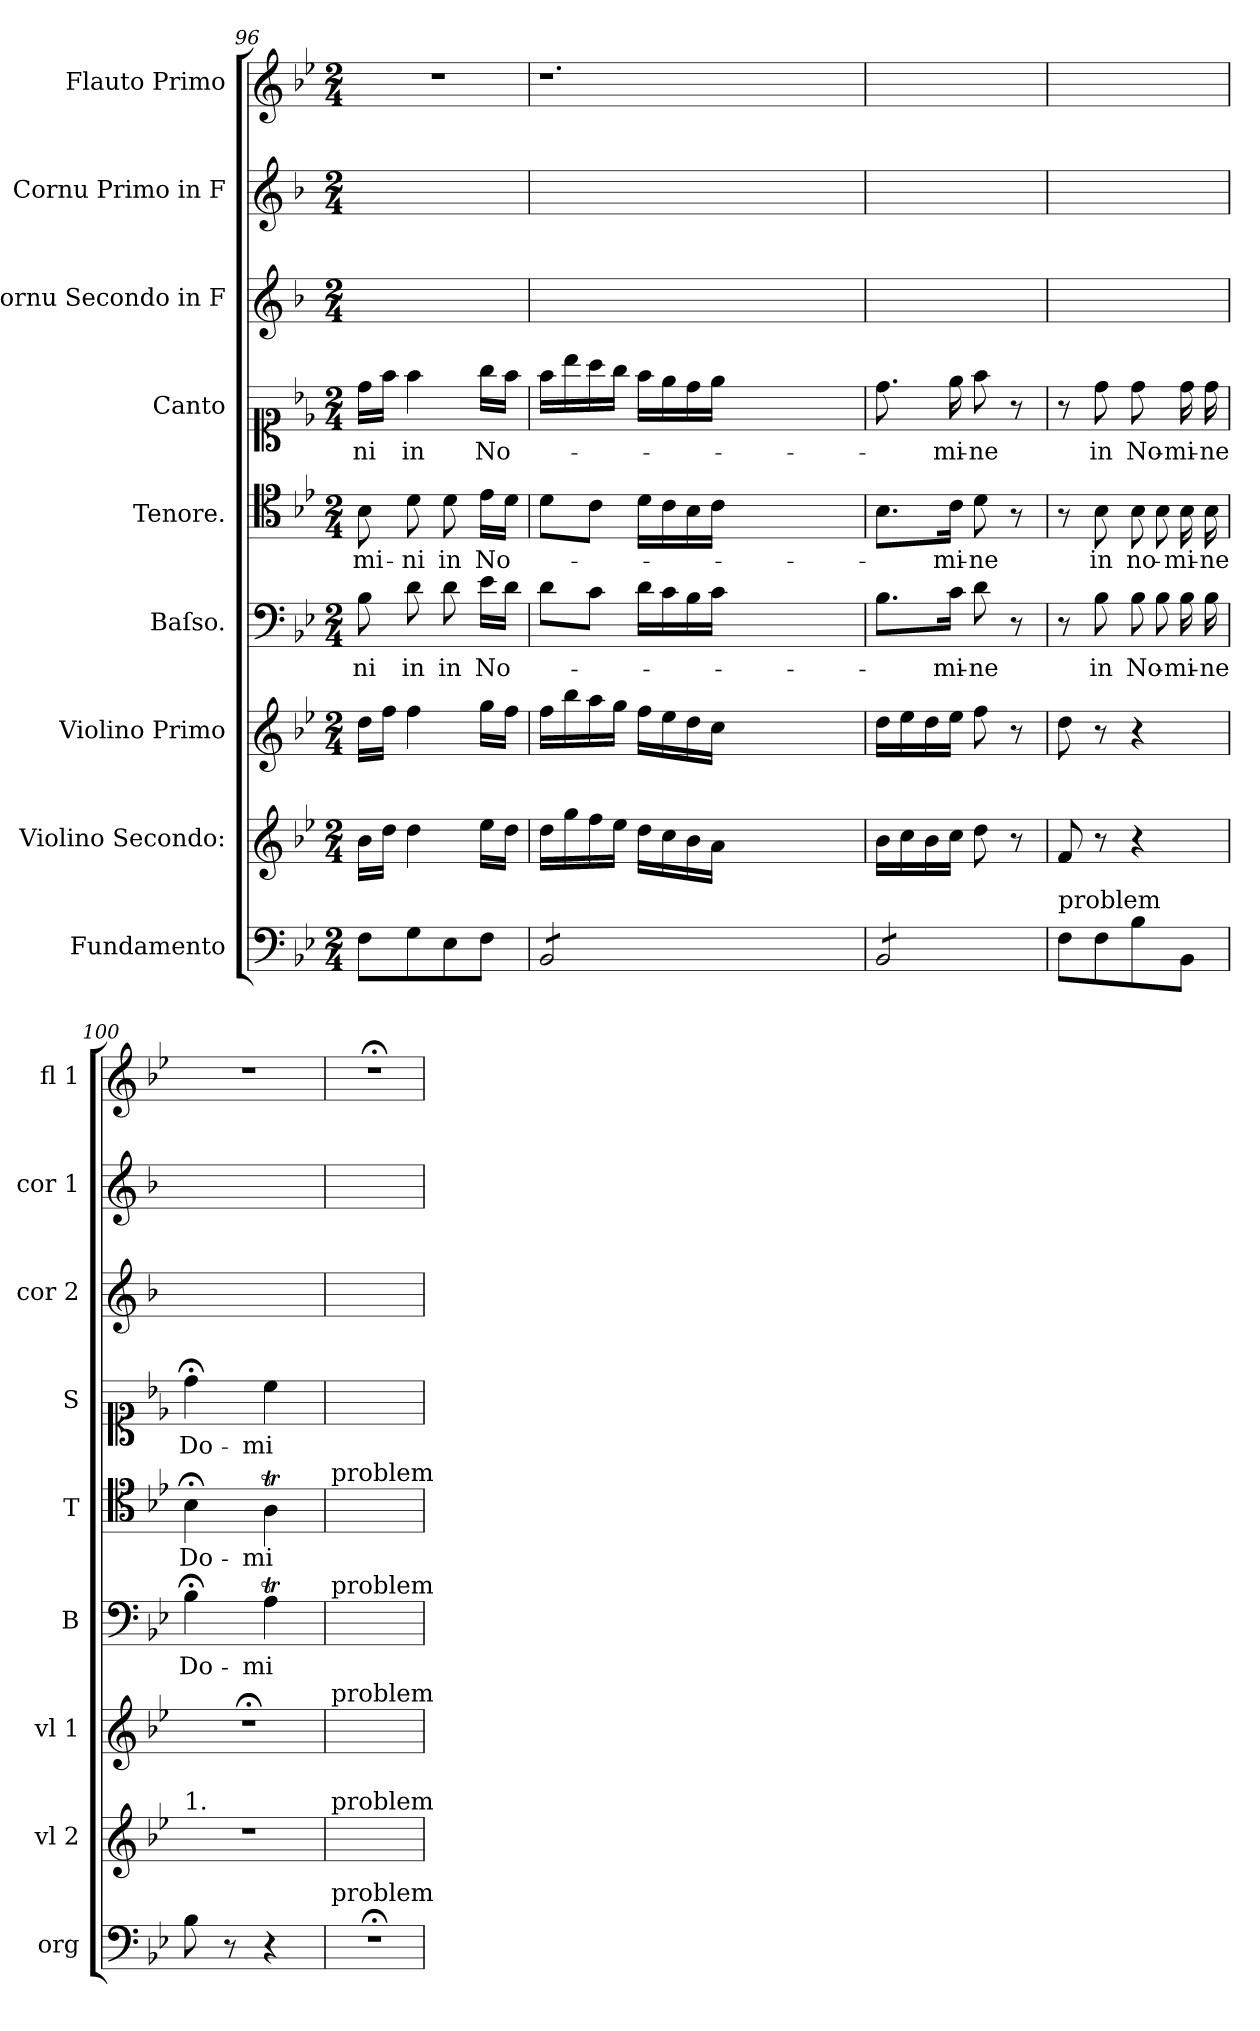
**kern	**kern	**kern	**kern	**text	**kern	**text	**kern	**text	**kern	**kern	**kern
*part9	*part8	*part7	*part6	*part6	*part5	*part5	*part4	*part4	*part3	*part2	*part1
*staff9	*staff8	*staff7	*staff6	*staff6	*staff5	*staff5	*staff4	*staff4	*staff3	*staff2	*staff1
*I"Fundamento	*I"Violino Secondo:	*I"Violino Primo	*I"Baſso.	*	*I"Tenore.	*	*I"Canto	*	*I"Cornu Secondo in F	*I"Cornu Primo in F	*I"Flauto Primo
*I'org	*I'vl 2	*I'vl 1	*I'B	*	*I'T	*	*I'S	*	*I'cor 2	*I'cor 1	*I'fl 1
*clefF4	*clefG2	*clefG2	*clefF4	*	*clefC4	*	*clefC1	*	*clefG2	*clefG2	*clefG2
*	*	*	*	*	*	*	*	*	*ITrd4c7	*ITrd4c7	*
*k[b-e-]	*k[b-e-]	*k[b-e-]	*k[b-e-]	*	*k[b-e-]	*	*k[b-e-]	*	*k[b-e-]	*k[b-e-]	*k[b-e-]
*M2/4	*M2/4	*M2/4	*M2/4	*	*M2/4	*	*M2/4	*	*M2/4	*M2/4	*M2/4
=96	=96	=96	=96	=96	=96	=96	=96	=96	=96	=96	=96
8F\L	16b-\LL	16dd\LL	8B-\	-ni	8B-\	-mi-	16dd\LL	-ni	2ryy	2ryy	2r
.	16dd\JJ	16ff\JJ	.	.	.	.	16ff\JJ	.	.	.	.
8G\	4dd\	4ff\	8d\	in	8d\	-ni	4ff\	in	.	.	.
8E-\	.	.	8d\	in	8d\	in	.	.	.	.	.
8F\J	16ee-\LL	16gg\LL	16e-\LL	No-	16e-\LL	No-	16gg\LL	No-	.	.	.
.	16dd\JJ	16ff\JJ	16d\JJ	.	16d\JJ	.	16ff\JJ	.	.	.	.
=97	=97	=97	=97	=97	=97	=97	=97	=97	=97	=97	=97
*tremolo	*	*	*	*	*	*	*	*	*	*	*
8BB-/L	16dd\LL	16ff\LL	8d\L	.	8d\L	.	16ff\LL	.	2ryy	2ryy	1.r
.	16gg\	16bb-\	.	.	.	.	16bb-\	.	.	.	.
8BB-/	16ff\	16aa\	8c\J	.	8c\J	.	16aa\	.	.	.	.
.	16ee-\JJ	16gg\JJ	.	.	.	.	16gg\JJ	.	.	.	.
8BB-/	16dd\LL	16ff\LL	16d\LL	.	16d\LL	.	16ff\LL	.	.	.	.
.	16cc\	16ee-\	16c\	.	16c\	.	16ee-\	.	.	.	.
8BB-/J	16b-\	16dd\	16B-\	.	16B-\	.	16dd\	.	.	.	.
.	16a\JJ	16cc\JJ	16c\JJ	.	16c\JJ	.	16ee-\JJ	.	.	.	.
1ryy	1ryy	1ryy	1ryy	.	1ryy	.	1ryy	.	1ryy	1ryy	.
=98	=98	=98	=98	=98	=98	=98	=98	=98	=98	=98	=98
8BB-/L	16b-\LL	16dd\LL	8.B-\L	.	8.B-\L	.	8.dd\	.	2ryy	2ryy	2ryy
.	16cc\	16ee-\	.	.	.	.	.	.	.	.	.
8BB-/	16b-\	16dd\	.	.	.	.	.	.	.	.	.
.	16cc\JJ	16ee-\JJ	16c\Jk	-mi-	16c\Jk	-mi-	16ee-\	-mi-	.	.	.
8BB-/	8dd\	8ff\	8d\	-ne	8d\	-ne	8ff\	-ne	.	.	.
8BB-/J	8r	8r	8r	.	8r	.	8r	.	.	.	.
*Xtremolo	*	*	*	*	*	*	*	*	*	*	*
=99	=99	=99	=99	=99	=99	=99	=99	=99	=99	=99	=99
!LO:TX:a:t=problem	!	!	!	!	!	!	!	!	!	!	!
8F\L	8f/	8dd\	8r	.	8r	.	8r	.	2ryy	2ryy	2ryy
8F\	8r	8r	8B-\	in	8B-\	in	8dd\	in	.	.	.
!	!	!	!LO:N:vis=8	!	!LO:N:vis=8	!	!	!	!	!	!
8B-\	4r	4r	16B-\	No-	16B-\	no-	8dd\	No-	.	.	.
!	!	!	!LO:N:vis=8	!	!LO:N:vis=8	!	!	!	!	!	!
.	.	.	16B-\	.	16B-\	.	.	.	.	.	.
8BB-/J	.	.	16B-\	-mi-	16B-\	-mi-	16dd\	-mi-	.	.	.
.	.	.	16B-\	-ne	16B-\	-ne	16dd\	-ne	.	.	.
=100	=100	=100	=100	=100	=100	=100	=100	=100	=100	=100	=100
!	!LO:TX:a:t=1.	!	!	!	!	!	!	!	!	!	!
8B-\	2r	2r;<	4B-;<\	Do-	4B-;<\	Do-	4dd;<\	Do-	2ryy	2ryy	2r
8r	.	.	.	.	.	.	.	.	.	.	.
4r	.	.	4At\	-mi-	4At\	-mi-	4cc\	-mi-	.	.	.
=101	=101	=101	=101	=101	=101	=101	=101	=101	=101	=101	=101
!	!	!	!	!	!LO:TX:a:t=problem	!	!	!	!	!	!
!	!	!	!LO:TX:a:t=problem	!	!	!	!	!	!	!	!
!	!	!LO:TX:a:t=problem	!	!	!	!	!	!	!	!	!
!	!LO:TX:a:t=problem	!	!	!	!	!	!	!	!	!	!
!LO:TX:a:t=problem	!	!	!	!	!	!	!	!	!	!	!
2r;<	2ryy	2ryy	2ryy	.	2ryy	.	2ryy	.	2ryy	2ryy	2r;<
=	=	=	=	=	=	=	=	=	=	=	=
*-	*-	*-	*-	*-	*-	*-	*-	*-	*-	*-	*-
